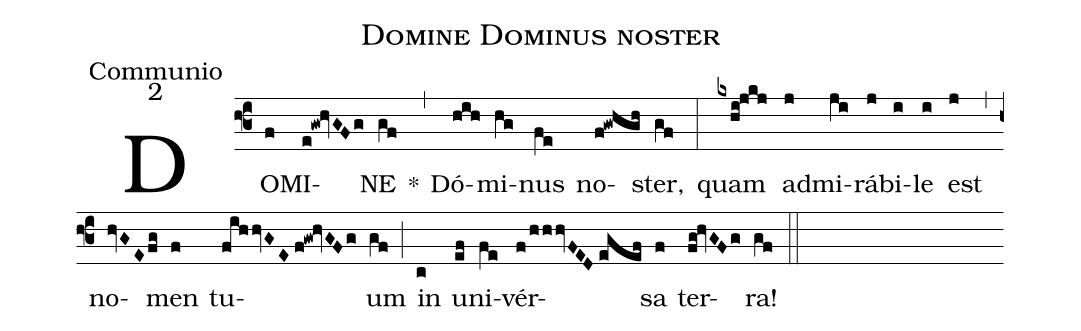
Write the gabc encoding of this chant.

name:Domine Dominus noster;
office-part:Communio;
mode:2;
%%
(f3) DO(f)MI(e!gw!hvGFg)NE(gf) *(,) Dó(hih)mi(hg)nus(fe) no(f!gwhgh)ster,(gf) (:) quam(kxhi!jkj) ad(j)mi(ji)rá(j)bi(i)le(i) est(j) (,) no(hvGEfg)men(f) tu(fihhvGE//f!gw!hvGFg)um(gf) (;) in(c) u(ef)ni(fe)vér(f/hhhvFED//egef)sa(f) ter(fg!hvGFg)ra!(gf) (::)
